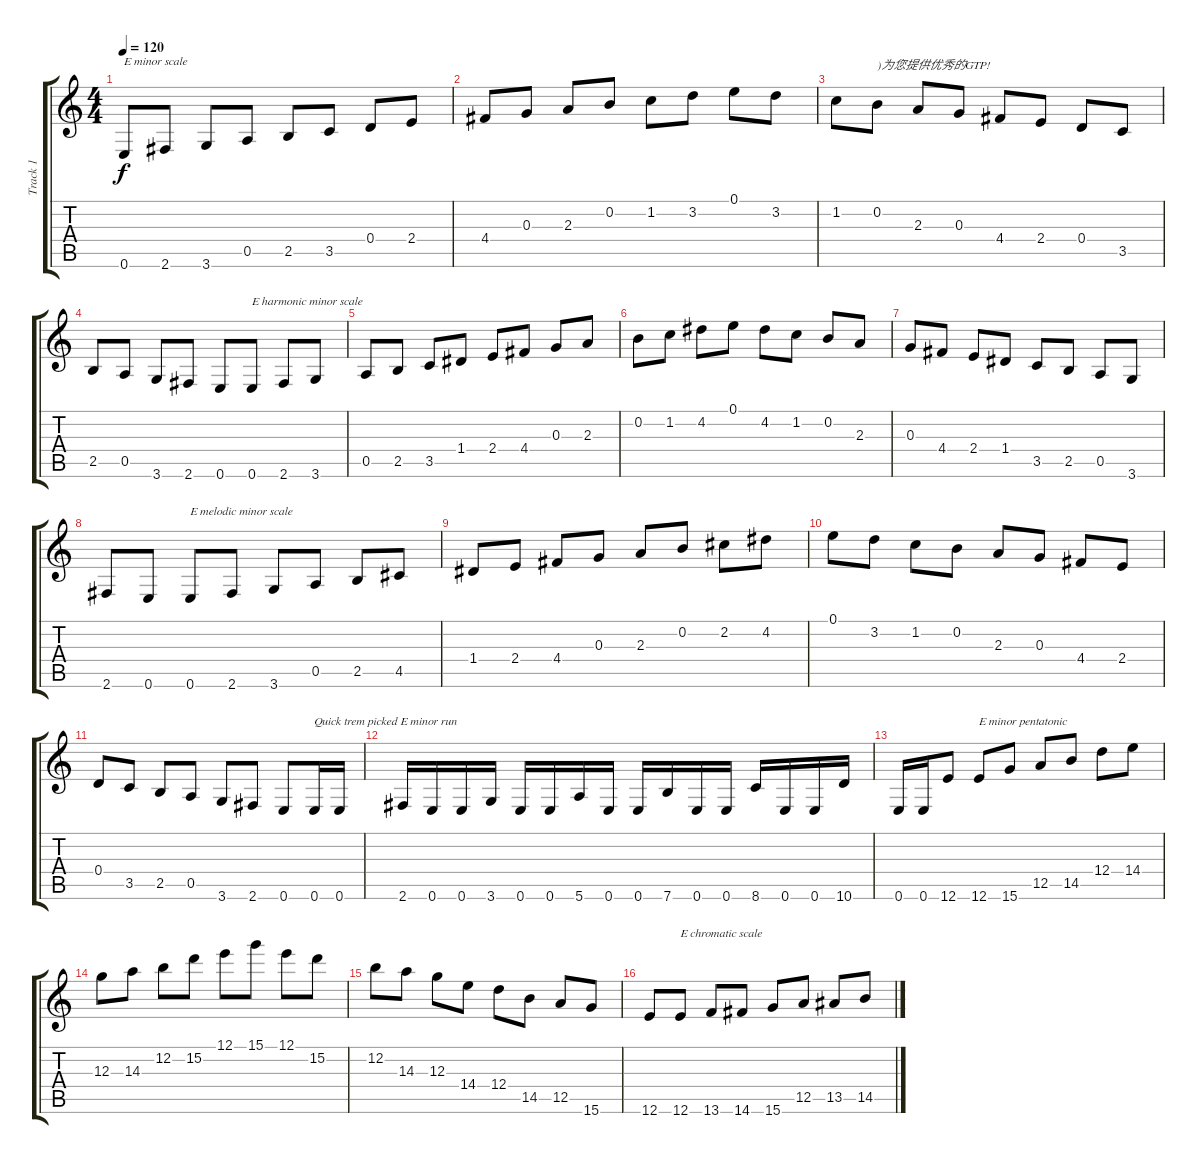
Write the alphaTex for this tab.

\track ("Track 1" "Track 1") {instrument overdrivenguitar}
\staff {score tabs}
\tuning (E4 B3 G3 D3 A2 E2) {hide}
\ts (4 4)
\tempo 120
\clef g2
\ks c
0.6.8{txt "E minor scale" dy f instrument overdrivenguitar} 2.6.8 3.6.8 0.5.8 2.5.8 3.5.8 0.4.8 2.4.8 |
4.4.8 0.3.8 2.3.8 0.2.8 1.2.8 3.2.8 0.1.8 3.2.8 |
1.2.8 0.2.8{txt ")为您提供优秀的GTP!"} 2.3.8 0.3.8 4.4.8 2.4.8 0.4.8 3.5.8 |
2.5.8 0.5.8 3.6.8 2.6.8 0.6.8 0.6.8{txt "E harmonic minor scale"} 2.6.8 3.6.8 |
0.5.8 2.5.8 3.5.8 1.4.8 2.4.8 4.4.8 0.3.8 2.3.8 |
0.2.8 1.2.8 4.2.8 0.1.8 4.2.8 1.2.8 0.2.8 2.3.8 |
0.3.8 4.4.8 2.4.8 1.4.8 3.5.8 2.5.8 0.5.8 3.6.8 |
2.6.8 0.6.8 0.6.8{txt "E melodic minor scale"} 2.6.8 3.6.8 0.5.8 2.5.8 4.5.8 |
1.4.8 2.4.8 4.4.8 0.3.8 2.3.8 0.2.8 2.2.8 4.2.8 |
0.1.8 3.2.8 1.2.8 0.2.8 2.3.8 0.3.8 4.4.8 2.4.8 |
0.4.8 3.5.8 2.5.8 0.5.8 3.6.8 2.6.8 0.6.8 0.6.16{txt "Quick trem picked E minor run"} 0.6.16 |
2.6.16 0.6.16 0.6.16 3.6.16 0.6.16 0.6.16 5.6.16 0.6.16 0.6.16 7.6.16 0.6.16 0.6.16 8.6.16 0.6.16 0.6.16 10.6.16 |
0.6.16 0.6.16 12.6.8 12.6.8{txt "E minor pentatonic"} 15.6.8 12.5.8 14.5.8 12.4.8 14.4.8 |
12.3.8 14.3.8 12.2.8 15.2.8 12.1.8 15.1.8 12.1.8 15.2.8 |
12.2.8 14.3.8 12.3.8 14.4.8 12.4.8 14.5.8 12.5.8 15.6.8 |
12.6.8 12.6.8{txt "E chromatic scale"} 13.6.8 14.6.8 15.6.8 12.5.8 13.5.8 14.5.8
